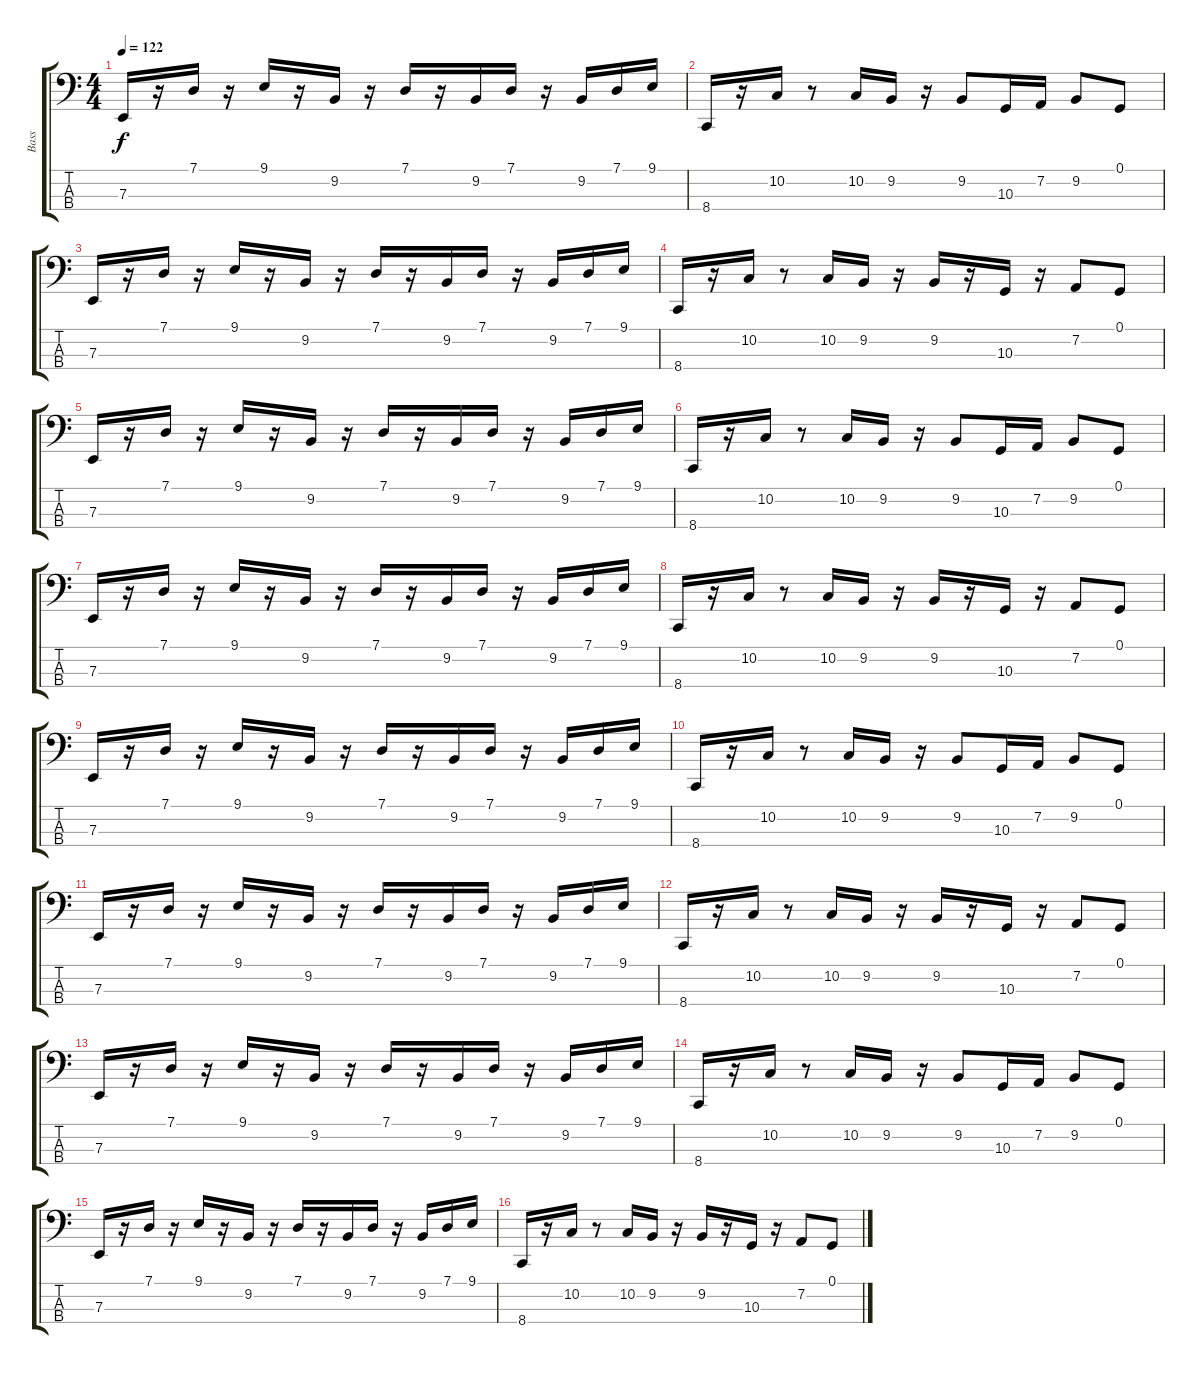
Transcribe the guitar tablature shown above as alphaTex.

\track ("Bass" "Bass") {instrument lead8bassandlead}
\staff {score tabs}
\tuning (G2 D2 A1 E1) {hide}
\ts (4 4)
\tempo 122
\clef f4
\ks c
7.3.16{dy f} r.16 7.1.16 r.16 9.1.16 r.16 9.2.16 r.16 7.1.16 r.16 9.2.16 7.1.16 r.16 9.2.16 7.1.16 9.1.16 |
8.4.16 r.16 10.2.16 r.8 10.2.16 9.2.16 r.16 9.2.8 10.3.16 7.2.16 9.2.8 0.1.8 |
7.3.16 r.16 7.1.16 r.16 9.1.16 r.16 9.2.16 r.16 7.1.16 r.16 9.2.16 7.1.16 r.16 9.2.16 7.1.16 9.1.16 |
8.4.16 r.16 10.2.16 r.8 10.2.16 9.2.16 r.16 9.2.16 r.16 10.3.16 r.16 7.2.8 0.1.8 |
7.3.16 r.16 7.1.16 r.16 9.1.16 r.16 9.2.16 r.16 7.1.16 r.16 9.2.16 7.1.16 r.16 9.2.16 7.1.16 9.1.16 |
8.4.16 r.16 10.2.16 r.8 10.2.16 9.2.16 r.16 9.2.8 10.3.16 7.2.16 9.2.8 0.1.8 |
7.3.16 r.16 7.1.16 r.16 9.1.16 r.16 9.2.16 r.16 7.1.16 r.16 9.2.16 7.1.16 r.16 9.2.16 7.1.16 9.1.16 |
8.4.16 r.16 10.2.16 r.8 10.2.16 9.2.16 r.16 9.2.16 r.16 10.3.16 r.16 7.2.8 0.1.8 |
7.3.16 r.16 7.1.16 r.16 9.1.16 r.16 9.2.16 r.16 7.1.16 r.16 9.2.16 7.1.16 r.16 9.2.16 7.1.16 9.1.16 |
8.4.16 r.16 10.2.16 r.8 10.2.16 9.2.16 r.16 9.2.8 10.3.16 7.2.16 9.2.8 0.1.8 |
7.3.16 r.16 7.1.16 r.16 9.1.16 r.16 9.2.16 r.16 7.1.16 r.16 9.2.16 7.1.16 r.16 9.2.16 7.1.16 9.1.16 |
8.4.16 r.16 10.2.16 r.8 10.2.16 9.2.16 r.16 9.2.16 r.16 10.3.16 r.16 7.2.8 0.1.8 |
7.3.16 r.16 7.1.16 r.16 9.1.16 r.16 9.2.16 r.16 7.1.16 r.16 9.2.16 7.1.16 r.16 9.2.16 7.1.16 9.1.16 |
8.4.16 r.16 10.2.16 r.8 10.2.16 9.2.16 r.16 9.2.8 10.3.16 7.2.16 9.2.8 0.1.8 |
7.3.16 r.16 7.1.16 r.16 9.1.16 r.16 9.2.16 r.16 7.1.16 r.16 9.2.16 7.1.16 r.16 9.2.16 7.1.16 9.1.16 |
8.4.16 r.16 10.2.16 r.8 10.2.16 9.2.16 r.16 9.2.16 r.16 10.3.16 r.16 7.2.8 0.1.8
